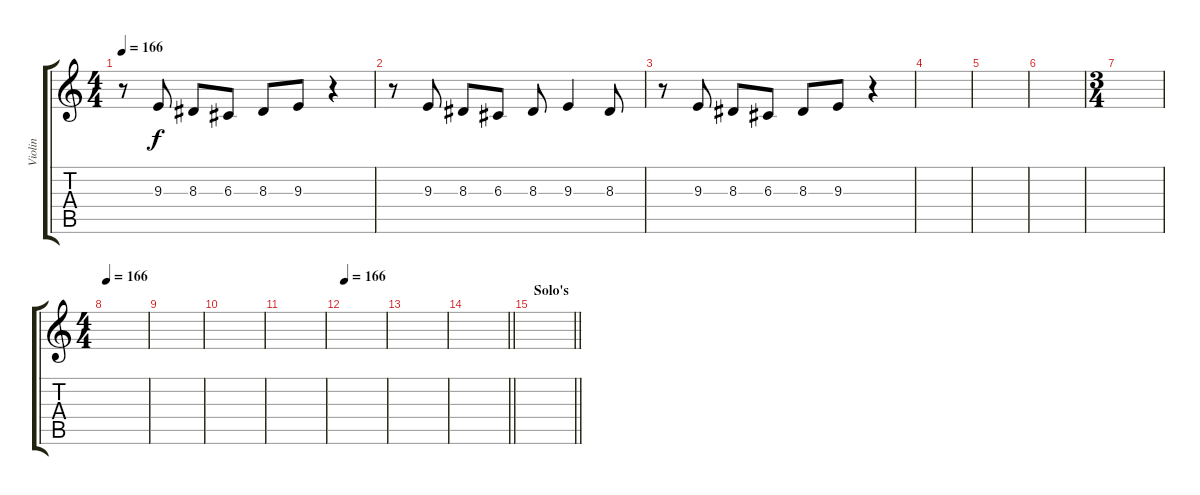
\track ("Violin" "Violin") {instrument violin}
\staff {score tabs}
\tuning (E4 B3 G3 D3 A2 E2) {hide}
\ts (4 4)
\tempo 166
\clef g2
\ks c
r.8{dy f} 9.3.8 8.3.8 6.3.8 8.3.8 9.3.8 r.4 |
r.8 9.3.8 8.3.8 6.3.8 8.3.8 9.3.4 8.3.8 |
r.8 9.3.8 8.3.8 6.3.8 8.3.8 9.3.8 r.4 |
|
|
|
\ts (3 4)
|
\ts (4 4)
\tempo 166
|
|
|
|
\tempo 166
|
|
\barLineRight lightlight
|
\section ("" "Solo's")
\barLineRight lightlight
